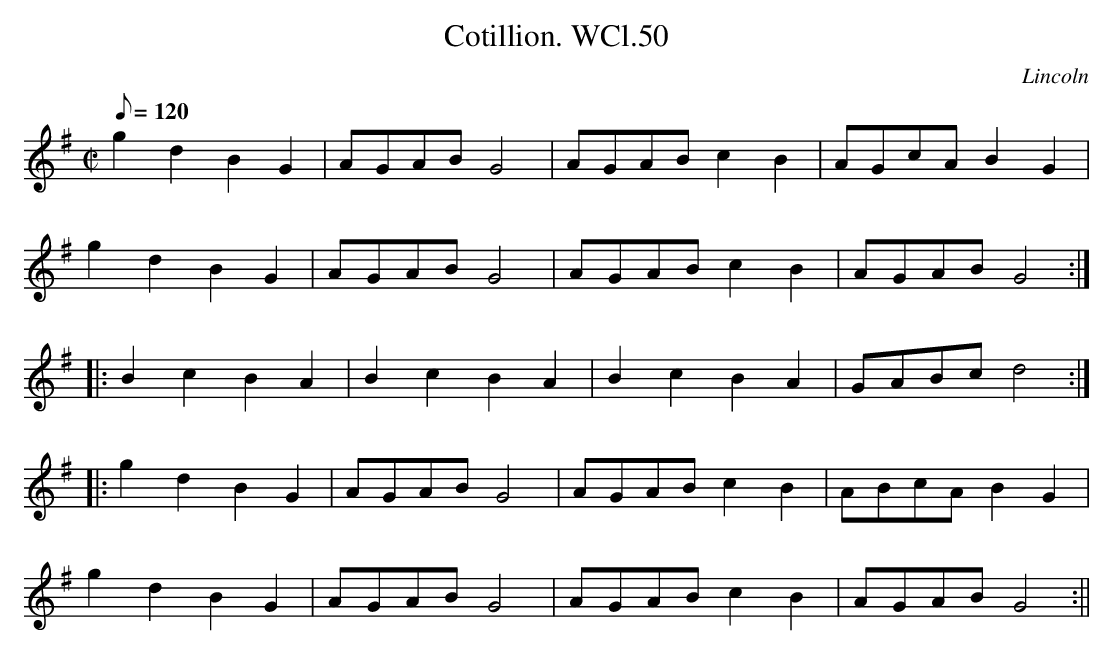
X:1
T:Cotillion. WCl.50
M:C|
L:1/8
Q:120
O:Lincoln
K:G
g2d2B2G2|AGAB G4|AGAB c2B2|AGcA B2G2|!
g2d2B2G2|AGAB G4|AGAB c2B2|AGAB G4::!
B2c2B2A2|B2c2B2A2|B2c2B2A2|GABc d4::!
g2d2B2G2|AGAB G4|AGAB c2B2|ABcA B2G2|!
g2d2B2G2|AGAB G4|AGAB c2B2|AGAB G4:||
